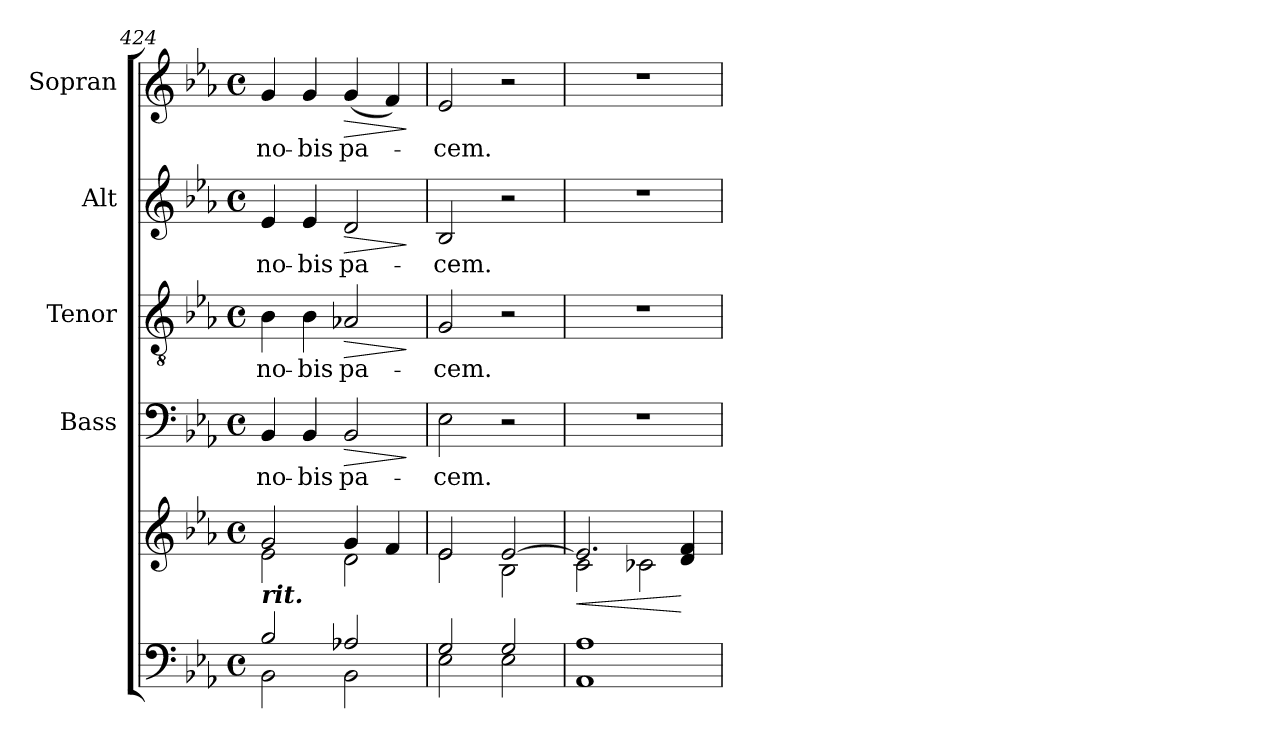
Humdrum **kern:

**kern	**kern	**dynam	**kern	**text	**dynam	**kern	**text	**dynam	**kern	**text	**dynam	**kern	**text	**dynam
*part5	*part5	*part5	*part4	*part4	*part4	*part3	*part3	*part3	*part2	*part2	*part2	*part1	*part1	*part1
*staff6	*staff5	*staff5/6	*staff4	*staff4	*staff4	*staff3	*staff3	*staff3	*staff2	*staff2	*staff2	*staff1	*staff1	*staff1
*	*	*	*I"Bass	*	*	*I"Tenor	*	*	*I"Alt	*	*	*I"Sopran	*	*
*	*	*	*I'B.	*	*	*I'T.	*	*	*I'A.	*	*	*I'S.	*	*
*clefF4	*clefG2	*	*clefF4	*	*	*clefGv2	*	*	*clefG2	*	*	*clefG2	*	*
*k[b-e-a-]	*k[b-e-a-]	*	*k[b-e-a-]	*	*	*k[b-e-a-]	*	*	*k[b-e-a-]	*	*	*k[b-e-a-]	*	*
*E-:	*E-:	*	*E-:	*	*	*E-:	*	*	*E-:	*	*	*E-:	*	*
*M4/4	*M4/4	*	*M4/4	*	*	*M4/4	*	*	*M4/4	*	*	*M4/4	*	*
*met(c)	*met(c)	*	*met(c)	*	*	*met(c)	*	*	*met(c)	*	*	*met(c)	*	*
=424	=424	=424	=424	=424	=424	=424	=424	=424	=424	=424	=424	=424	=424	=424
*^	*^	*	*	*	*	*	*	*	*	*	*	*	*	*
!	!	!LO:TX:b:Bi:t=rit.	!	!	!	!	!	!	!	!	!	!	!	!	!	!
!	!	!	!	!	!	!LO:LY:b	!	!	!LO:LY:b	!	!	!LO:LY:b	!	!	!LO:LY:b	!
2B-/	2BB-\	2g/	2e-\	.	4BB-/	no-	.	4B-\	no-	.	4e-/	no-	.	4g/	no-	.
!	!	!	!	!	!	!LO:LY:b	!	!	!LO:LY:b	!	!	!LO:LY:b	!	!	!LO:LY:b	!
.	.	.	.	.	4BB-/	-bis	.	4B-\	-bis	.	4e-/	-bis	.	4g/	-bis	.
!	!	!	!	!	!	!LO:LY:b	!LO:HP:b	!	!LO:LY:b	!LO:HP:b	!	!LO:LY:b	!LO:HP:b	!	!LO:LY:b	!LO:HP:b
2A-X/	2BB-\	4g/	2d\	.	2BB-/	pa-	>	2A-X/	pa-	>	2d/	pa-	>	(<4g/	pa-	>
.	.	4f/	.	.	.	.	.	.	.	.	.	.	.	4f/)	.	.
*v	*v	*	*	*	*	*	*	*	*	*	*	*	*	*	*	*
*	*v	*v	*	*	*	*	*	*	*	*	*	*	*	*	*
.	.	.	.	.	]	.	.	]	.	.	]	.	.	]
=425	=425	=425	=425	=425	=425	=425	=425	=425	=425	=425	=425	=425	=425	=425
*^	*^	*	*	*	*	*	*	*	*	*	*	*	*	*
!	!	!	!	!	!	!LO:LY:b	!	!	!LO:LY:b	!	!	!LO:LY:b	!	!	!LO:LY:b	!
2G/	2E-\	2e-/	2e-\	.	2E-\	-cem.	.	2G/	-cem.	.	2B-/	-cem.	.	2e-/	-cem.	.
2G/	2E-\	[>2e-/	2B-\	.	2r	.	.	2r	.	.	2r	.	.	2r	.	.
=426	=426	=426	=426	=426	=426	=426	=426	=426	=426	=426	=426	=426	=426	=426	=426	=426
!	!	!	!	!LO:HP:b	!	!	!	!	!	!	!	!	!	!	!	!
1A-	1AA-	2.e-/]	2c\	<	1r	.	.	1r	.	.	1r	.	.	1r	.	.
.	.	.	2c-X\	.	.	.	.	.	.	.	.	.	.	.	.	.
.	.	4d/ 4f/	.	[	.	.	.	.	.	.	.	.	.	.	.	.
*v	*v	*	*	*	*	*	*	*	*	*	*	*	*	*	*	*
*	*v	*v	*	*	*	*	*	*	*	*	*	*	*	*	*
=	=	=	=	=	=	=	=	=	=	=	=	=	=	=
*-	*-	*-	*-	*-	*-	*-	*-	*-	*-	*-	*-	*-	*-	*-
